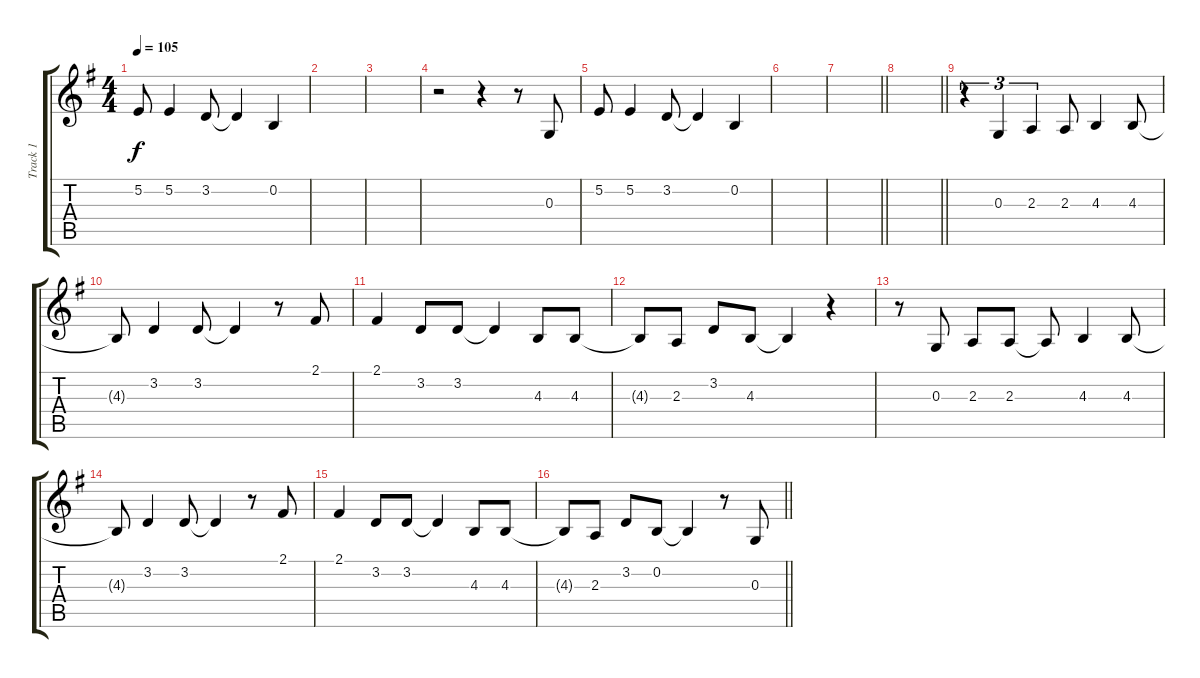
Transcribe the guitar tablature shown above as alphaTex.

\track ("Track 1" "Track 1") {instrument tenorsax}
\staff {score tabs}
\tuning (E4 B3 G3 D3 A2 E2) {hide}
\ts (4 4)
\tempo 105
\clef g2
\ks g
5.2.8{dy f} 5.2.4 3.2.8 3.2{t}.4 0.2.4 |
|
|
r.2 r.4 r.8 0.3.8 |
5.2.8 5.2.4 3.2.8 3.2{t}.4 0.2.4 |
|
\barLineRight lightlight
|
\barLineRight lightlight
|
r.4{tu (3 2)} 0.3.4{tu (3 2)} 2.3.4{tu (3 2)} 2.3.8 4.3.4 4.3.8 |
4.3{t}.8 3.2.4 3.2.8 3.2{t}.4 r.8 2.1.8 |
2.1.4 3.2.8 3.2.8 3.2{t}.4 4.3.8 4.3.8 |
4.3{t}.8 2.3.8 3.2.8 4.3.8 4.3{t}.4 r.4 |
r.8 0.3.8 2.3.8 2.3.8 2.3{t}.8 4.3.4 4.3.8 |
4.3{t}.8 3.2.4 3.2.8 3.2{t}.4 r.8 2.1.8 |
2.1.4 3.2.8 3.2.8 3.2{t}.4 4.3.8 4.3.8 |
\barLineRight lightlight
4.3{t}.8 2.3.8 3.2.8 0.2.8 0.2{t}.4 r.8 0.3.8
